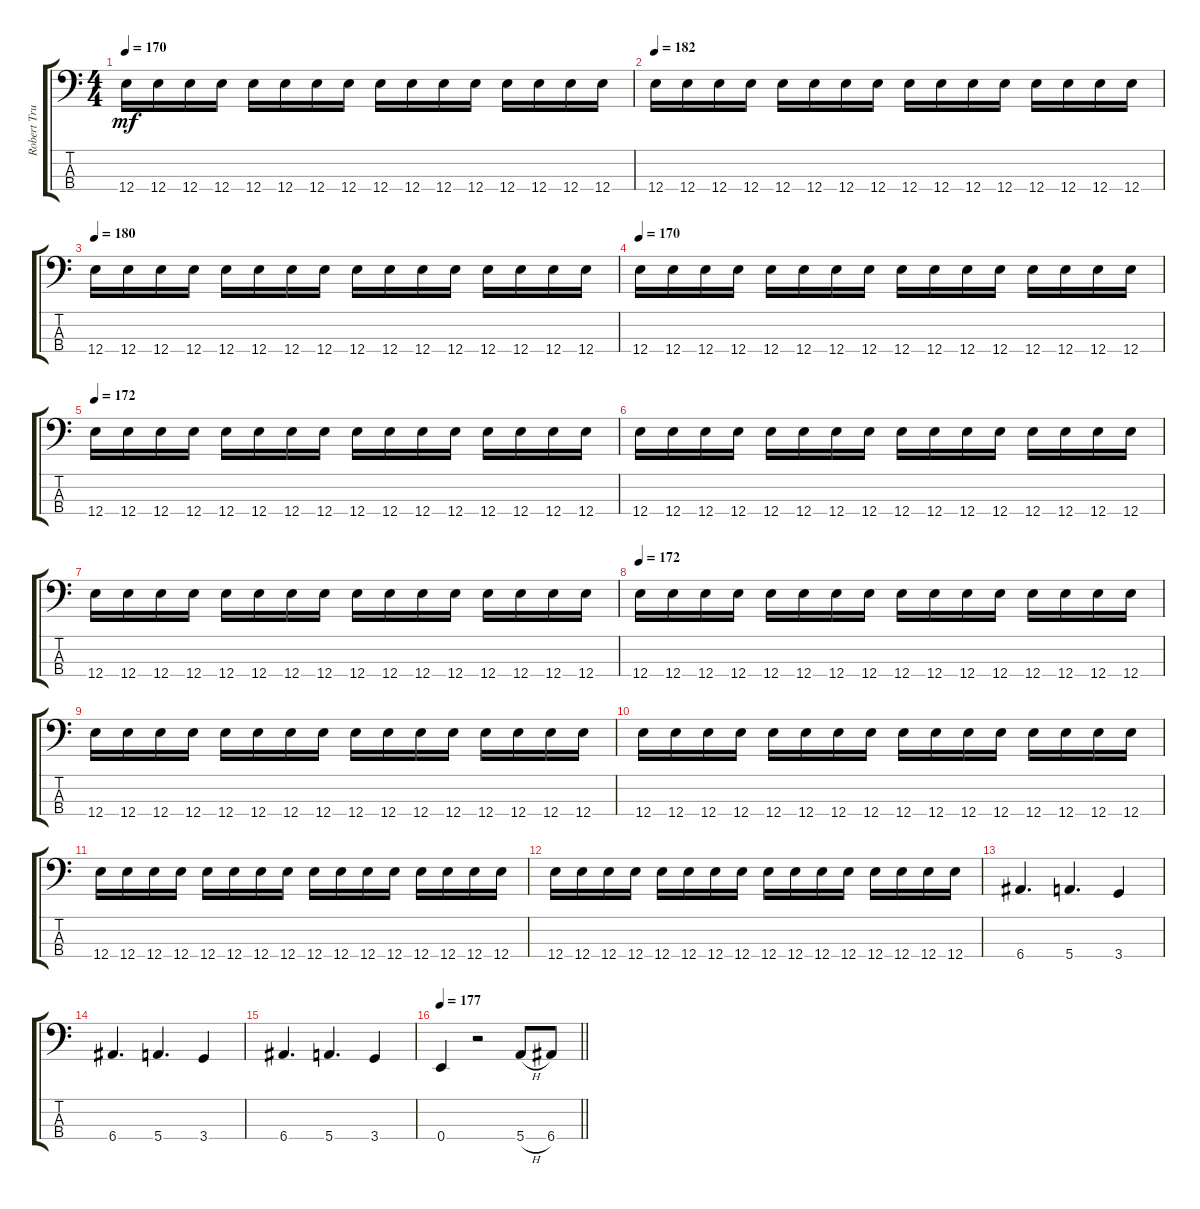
\track ("Robert Trujillo" "Robert Tru") {instrument electricbasspick}
\staff {score tabs}
\tuning (G2 D2 A1 E1) {hide}
\ts (4 4)
\tempo 170
\clef f4
\ks c
12.4.16{dy mf} 12.4.16 12.4.16 12.4.16 12.4.16 12.4.16 12.4.16 12.4.16 12.4.16 12.4.16 12.4.16 12.4.16 12.4.16 12.4.16 12.4.16 12.4.16 |
\tempo 182
12.4.16 12.4.16 12.4.16 12.4.16 12.4.16 12.4.16 12.4.16 12.4.16 12.4.16 12.4.16 12.4.16 12.4.16 12.4.16 12.4.16 12.4.16 12.4.16 |
\tempo 180
12.4.16 12.4.16 12.4.16 12.4.16 12.4.16 12.4.16 12.4.16 12.4.16 12.4.16 12.4.16 12.4.16 12.4.16 12.4.16 12.4.16 12.4.16 12.4.16 |
\tempo 170
12.4.16 12.4.16 12.4.16 12.4.16 12.4.16 12.4.16 12.4.16 12.4.16 12.4.16 12.4.16 12.4.16 12.4.16 12.4.16 12.4.16 12.4.16 12.4.16 |
\tempo 172
12.4.16 12.4.16 12.4.16 12.4.16 12.4.16 12.4.16 12.4.16 12.4.16 12.4.16 12.4.16 12.4.16 12.4.16 12.4.16 12.4.16 12.4.16 12.4.16 |
12.4.16 12.4.16 12.4.16 12.4.16 12.4.16 12.4.16 12.4.16 12.4.16 12.4.16 12.4.16 12.4.16 12.4.16 12.4.16 12.4.16 12.4.16 12.4.16 |
12.4.16 12.4.16 12.4.16 12.4.16 12.4.16 12.4.16 12.4.16 12.4.16 12.4.16 12.4.16 12.4.16 12.4.16 12.4.16 12.4.16 12.4.16 12.4.16 |
\tempo 172
12.4.16 12.4.16 12.4.16 12.4.16 12.4.16 12.4.16 12.4.16 12.4.16 12.4.16 12.4.16 12.4.16 12.4.16 12.4.16 12.4.16 12.4.16 12.4.16 |
12.4.16 12.4.16 12.4.16 12.4.16 12.4.16 12.4.16 12.4.16 12.4.16 12.4.16 12.4.16 12.4.16 12.4.16 12.4.16 12.4.16 12.4.16 12.4.16 |
12.4.16 12.4.16 12.4.16 12.4.16 12.4.16 12.4.16 12.4.16 12.4.16 12.4.16 12.4.16 12.4.16 12.4.16 12.4.16 12.4.16 12.4.16 12.4.16 |
12.4.16 12.4.16 12.4.16 12.4.16 12.4.16 12.4.16 12.4.16 12.4.16 12.4.16 12.4.16 12.4.16 12.4.16 12.4.16 12.4.16 12.4.16 12.4.16 |
12.4.16 12.4.16 12.4.16 12.4.16 12.4.16 12.4.16 12.4.16 12.4.16 12.4.16 12.4.16 12.4.16 12.4.16 12.4.16 12.4.16 12.4.16 12.4.16 |
6.4.4{d} 5.4.4{d} 3.4.4 |
6.4.4{d} 5.4.4{d} 3.4.4 |
6.4.4{d} 5.4.4{d} 3.4.4 |
\tempo 177
\barLineRight lightlight
0.4.4 r.2 5.4{h}.8 6.4.8
